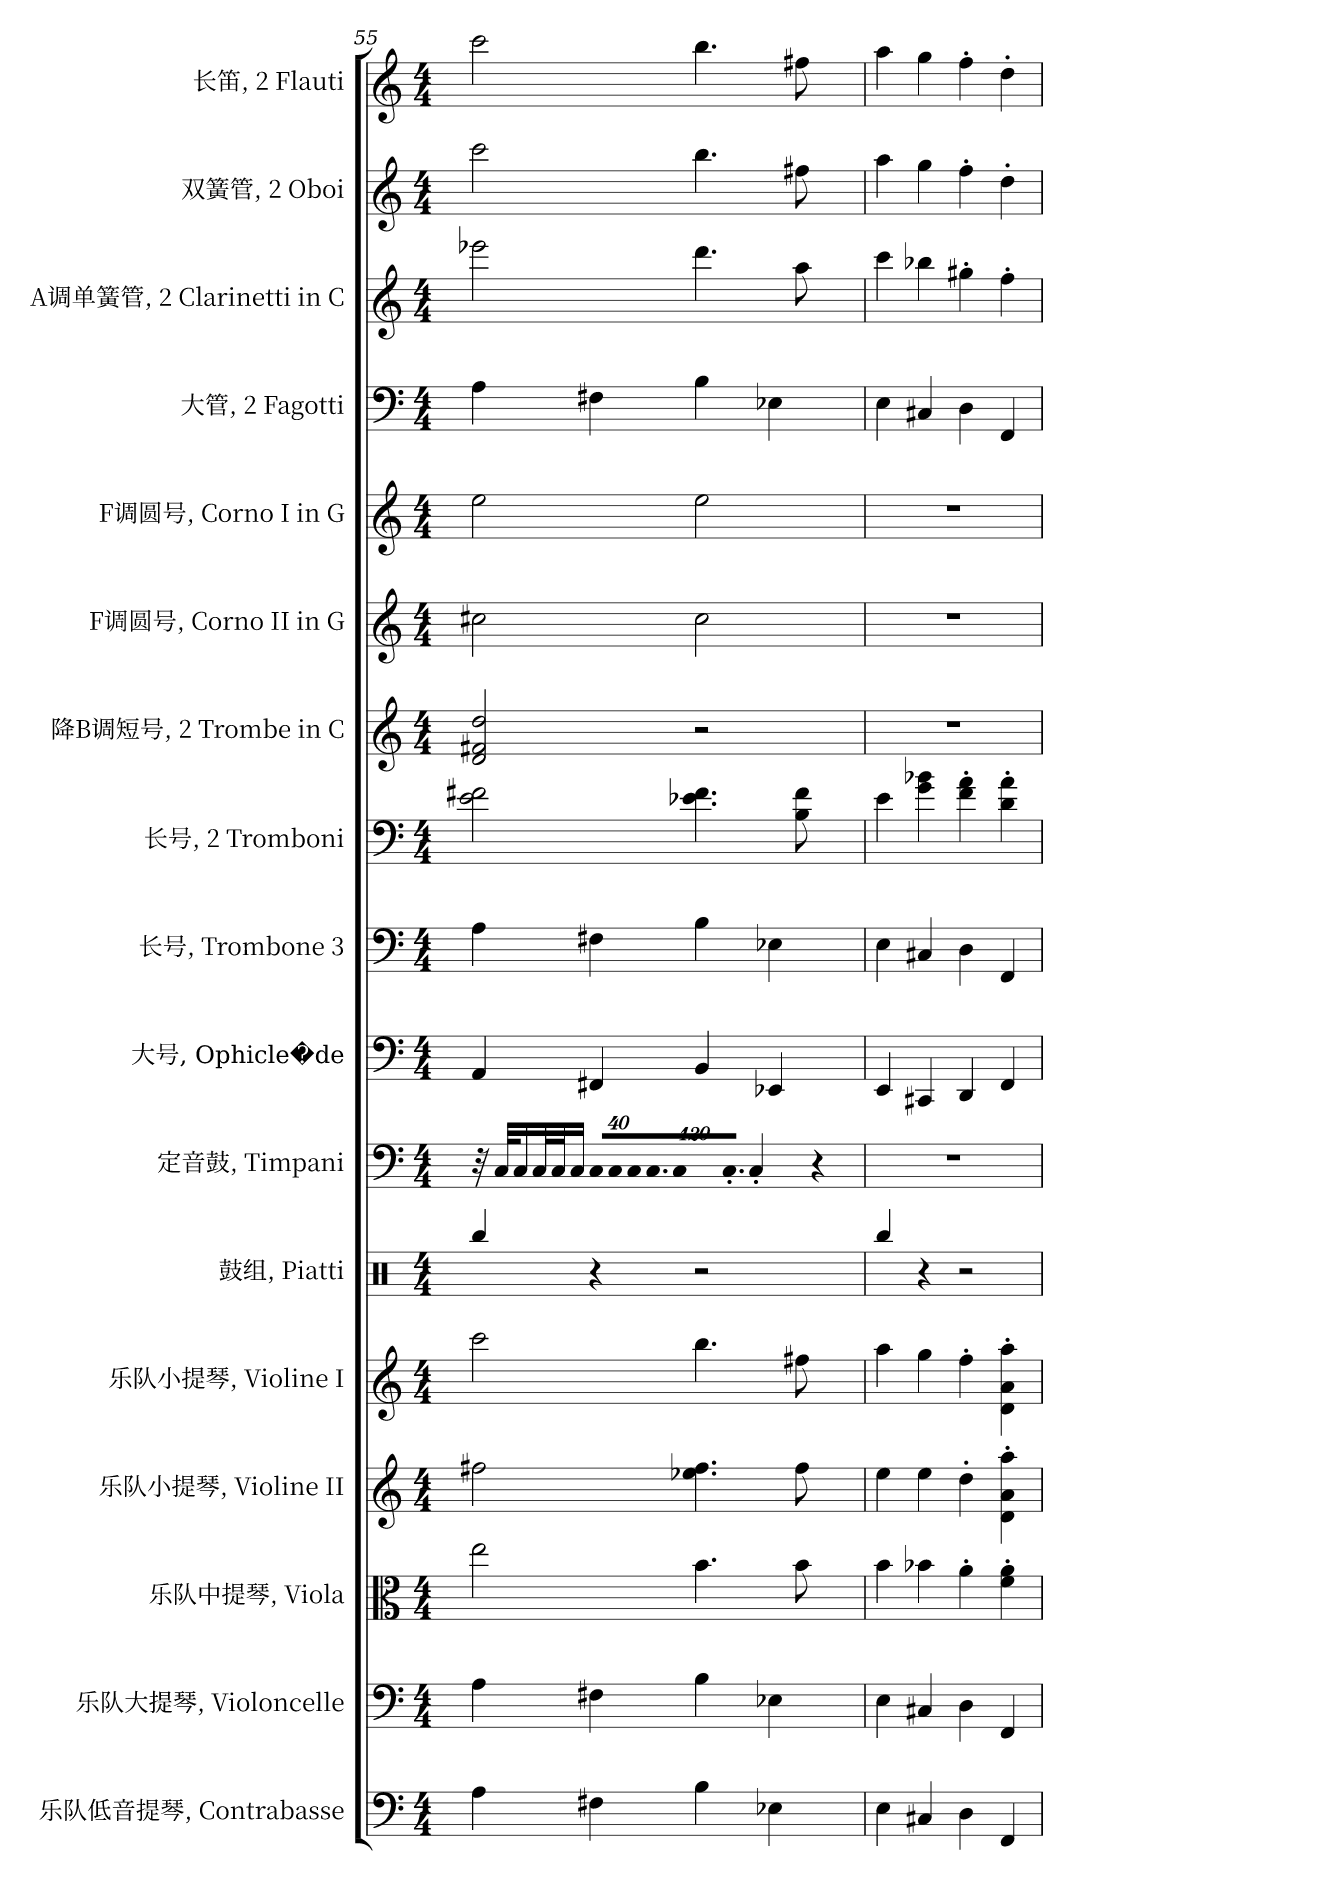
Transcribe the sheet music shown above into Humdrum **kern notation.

**kern	**kern	**kern	**kern	**kern	**kern	**kern	**kern	**kern	**kern	**kern	**kern	**kern	**kern	**kern	**kern	**kern
*part17	*part16	*part15	*part14	*part13	*part12	*part11	*part10	*part9	*part8	*part7	*part6	*part5	*part4	*part3	*part2	*part1
*staff17	*staff16	*staff15	*staff14	*staff13	*staff12	*staff11	*staff10	*staff9	*staff8	*staff7	*staff6	*staff5	*staff4	*staff3	*staff2	*staff1
*I"乐队低音提琴, Contrabasse	*I"乐队大提琴, Violoncelle	*I"乐队中提琴, Viola	*I"乐队小提琴, Violine II	*I"乐队小提琴, Violine I	*I"鼓组, Piatti	*I"定音鼓, Timpani	*I"大号, Ophicle�de	*I"长号, Trombone 3	*I"长号, 2 Tromboni	*I"降B调短号, 2 Trombe in C	*I"F调圆号, Corno II in G	*I"F调圆号, Corno I in G	*I"大管, 2 Fagotti	*I"A调单簧管, 2 Clarinetti in C	*I"双簧管, 2 Oboi	*I"长笛, 2 Flauti
*I'Cbs.	*	*	*	*	*	*I'Timp.	*	*I'Tbn.	*I'Tbn.	*	*	*	*	*I'A Cl.	*I'Ob.	*I'Fl.
*clefF4	*clefF4	*clefC3	*clefG2	*clefG2	*clefX	*clefF4	*clefF4	*clefF4	*clefF4	*clefG2	*clefG2	*clefG2	*clefF4	*clefG2	*clefG2	*clefG2
*ITrd7c12	*	*	*	*	*	*	*	*	*	*ITrd1c2	*ITrd4c7	*ITrd4c7	*	*ITrd2c3	*	*
*k[]	*k[]	*k[]	*k[]	*k[]	*k[]	*k[]	*k[]	*k[]	*k[]	*k[b-e-]	*k[b-]	*k[b-]	*k[]	*k[f#c#g#]	*k[]	*k[]
*M4/4	*M4/4	*M4/4	*M4/4	*M4/4	*M4/4	*M4/4	*M4/4	*M4/4	*M4/4	*M4/4	*M4/4	*M4/4	*M4/4	*M4/4	*M4/4	*M4/4
*MM163	*MM163	*MM163	*MM163	*MM163	*MM163	*MM163	*MM163	*MM163	*MM163	*MM163	*MM163	*MM163	*MM163	*MM163	*MM163	*MM163
=55	=55	=55	=55	=55	=55	=55	=55	=55	=55	=55	=55	=55	=55	=55	=55	=55
4AA\	4A\	2ee\	2ff#X\	2ccc\	4Rbb/	32r	4AA/	4A\	2e\ 2f#X\	2c/ 2en/ 2cc/	2f#X\	2a\	4A\	2cccn\	2ccc\	2ccc\
.	.	.	.	.	.	32C/KLL	.	.	.	.	.	.	.	.	.	.
.	.	.	.	.	.	16C/	.	.	.	.	.	.	.	.	.	.
.	.	.	.	.	.	32C/L	.	.	.	.	.	.	.	.	.	.
.	.	.	.	.	.	32C/J	.	.	.	.	.	.	.	.	.	.
.	.	.	.	.	.	16C/JJ	.	.	.	.	.	.	.	.	.	.
*	*	*	*	*	*	*Xbrackettup	*	*	*	*	*	*	*	*	*	*
!	!	!	!	!	!	!LO:N:vis=32	!	!	!	!	!	!	!	!	!	!
4FF#X\	4F#X\	.	.	.	4r	640%23C/LLL	4FF#X/	4F#X\	.	.	.	.	4F#X\	.	.	.
!	!	!	!	!	!	!LO:N:vis=32	!	!	!	!	!	!	!	!	!	!
.	.	.	.	.	.	640%23C/	.	.	.	.	.	.	.	.	.	.
!	!	!	!	!	!	!LO:N:vis=32	!	!	!	!	!	!	!	!	!	!
.	.	.	.	.	.	640%23C/	.	.	.	.	.	.	.	.	.	.
!	!	!	!	!	!	!LO:N:vis=32.	!	!	!	!	!	!	!	!	!	!
.	.	.	.	.	.	1920%103C/	.	.	.	.	.	.	.	.	.	.
!	!	!	!	!	!	!LO:N:vis=32	!	!	!	!	!	!	!	!	!	!
.	.	.	.	.	.	640%23C/	.	.	.	.	.	.	.	.	.	.
!	!	!	!	!	!	!LO:N:vis=32.	!	!	!	!	!	!	!	!	!	!
.	.	.	.	.	.	1920%103C'/JJJ	.	.	.	.	.	.	.	.	.	.
*	*	*	*	*	*	*	*	*	*	*	*	*	*	*	*	*MM164
4BB\	4B\	4.b\	4.ee-X\ 4.ff#\	4.bb\	2r	.	4BB/	4B\	4.e-X\ 4.f#\	2r	2f#\	2a\	4B\	4.bb\	4.bb\	4.bb\
.	.	.	.	.	.	4C'/	.	.	.	.	.	.	.	.	.	.
4EE-X\	4E-X\	.	.	.	.	.	4EE-X/	4E-X\	.	.	.	.	4E-X\	.	.	.
.	.	.	.	.	.	4r	.	.	.	.	.	.	.	.	.	.
.	.	8b\	8ff#\	8ff#X\	.	.	.	.	8B\ 8f#\	.	.	.	.	8ff#\	8ff#X\	8ff#X\
960ryy	960ryy	960ryy	960ryy	960ryy	960ryy	.	960ryy	960ryy	960ryy	960ryy	960ryy	960ryy	960ryy	960ryy	960ryy	960ryy
!!LO:PB:g=z
=56	=56	=56	=56	=56	=56	=56	=56	=56	=56	=56	=56	=56	=56	=56	=56	=56
*	*	*	*	*	*	*	*	*	*	*	*	*	*	*	*	*MM162
4EE\	4E\	4b\	4ee\	4aa\	4Rbb/	1r	4EE/	4E\	4e\	1r	1r	1r	4E\	4aa\	4aa\	4aa\
*	*	*	*	*	*	*	*	*	*	*	*	*	*	*	*	*MM171
4CC#X/	4C#X/	4b-X\	4ee\	4gg\	4r	.	4CC#X/	4C#X/	4g\ 4b-X\	.	.	.	4C#X/	4ggn\	4gg\	4gg\
*	*	*	*	*	*	*	*	*	*	*	*	*	*	*	*	*MM164
4DD\	4D\	4a'\	4dd'\	4ff'\	2r	.	4DD/	4D\	4f\' 4a\'	.	.	.	4D\	4ee#X'\	4ff'\	4ff'\
*	*	*	*	*	*	*	*	*	*	*	*	*	*	*	*	*MM171
4FFF/	4FF/	4f\' 4a\'	4d\' 4a\' 4aa\'	4d\' 4a\' 4aa\'	.	.	4FF/	4FF/	4d\' 4a\'	.	.	.	4FF/	4dd'\	4dd'\	4dd'\
=	=	=	=	=	=	=	=	=	=	=	=	=	=	=	=	=
*-	*-	*-	*-	*-	*-	*-	*-	*-	*-	*-	*-	*-	*-	*-	*-	*-
